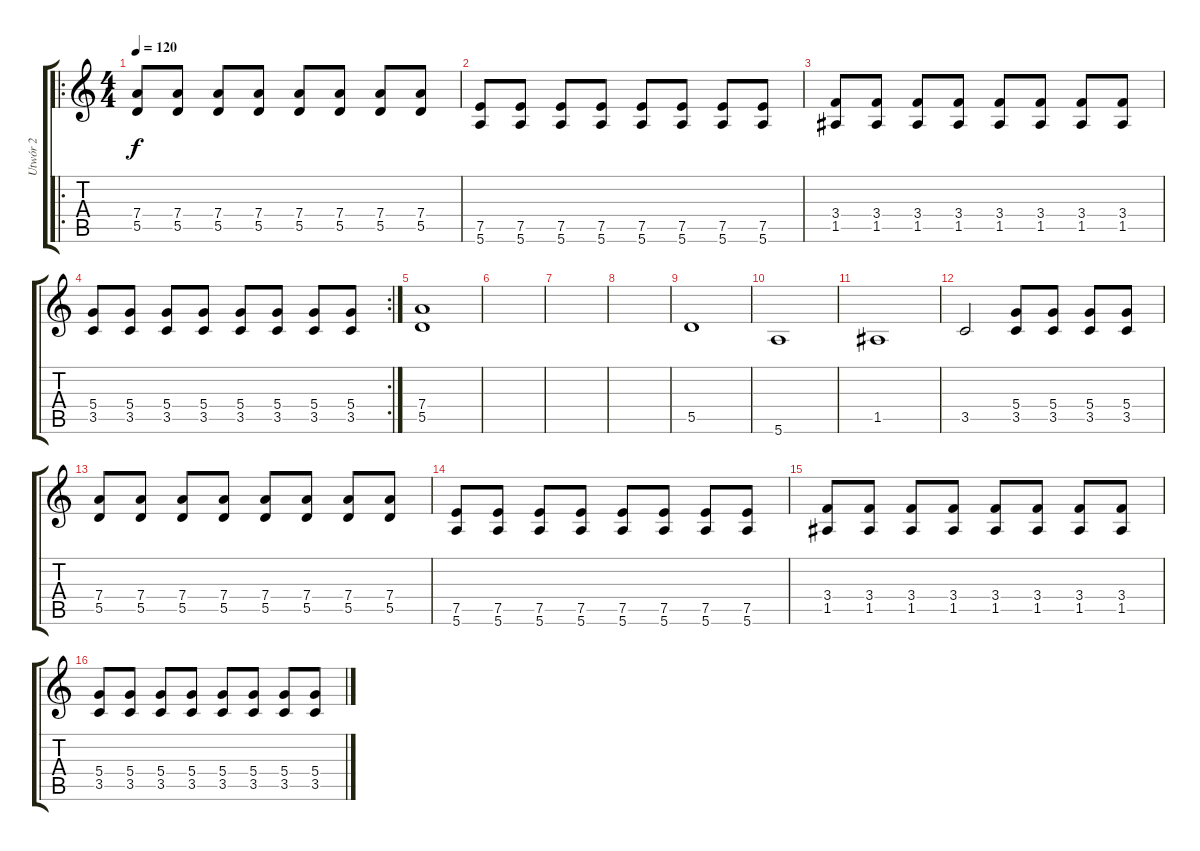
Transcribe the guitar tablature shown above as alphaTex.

\track ("Utwór 2" "Utwór 2") {instrument distortionguitar}
\staff {score tabs}
\tuning (E4 B3 G3 D3 A2 E2) {hide}
\ro
\ts (4 4)
\tempo 120
\clef g2
\ks c
(7.4 5.5).8{dy f} (7.4 5.5).8 (7.4 5.5).8 (7.4 5.5).8 (7.4 5.5).8 (7.4 5.5).8 (7.4 5.5).8 (7.4 5.5).8 |
(7.5 5.6).8 (7.5 5.6).8 (7.5 5.6).8 (7.5 5.6).8 (7.5 5.6).8 (7.5 5.6).8 (7.5 5.6).8 (7.5 5.6).8 |
(3.4 1.5).8 (3.4 1.5).8 (3.4 1.5).8 (3.4 1.5).8 (3.4 1.5).8 (3.4 1.5).8 (3.4 1.5).8 (3.4 1.5).8 |
\rc 2
(5.4 3.5).8 (5.4 3.5).8 (5.4 3.5).8 (5.4 3.5).8 (5.4 3.5).8 (5.4 3.5).8 (5.4 3.5).8 (5.4 3.5).8 |
(7.4 5.5).1 |
|
|
|
5.5.1 |
5.6.1 |
1.5.1 |
3.5.2 (5.4 3.5).8 (5.4 3.5).8 (5.4 3.5).8 (5.4 3.5).8 |
(7.4 5.5).8 (7.4 5.5).8 (7.4 5.5).8 (7.4 5.5).8 (7.4 5.5).8 (7.4 5.5).8 (7.4 5.5).8 (7.4 5.5).8 |
(7.5 5.6).8 (7.5 5.6).8 (7.5 5.6).8 (7.5 5.6).8 (7.5 5.6).8 (7.5 5.6).8 (7.5 5.6).8 (7.5 5.6).8 |
(3.4 1.5).8 (3.4 1.5).8 (3.4 1.5).8 (3.4 1.5).8 (3.4 1.5).8 (3.4 1.5).8 (3.4 1.5).8 (3.4 1.5).8 |
(5.4 3.5).8 (5.4 3.5).8 (5.4 3.5).8 (5.4 3.5).8 (5.4 3.5).8 (5.4 3.5).8 (5.4 3.5).8 (5.4 3.5).8
